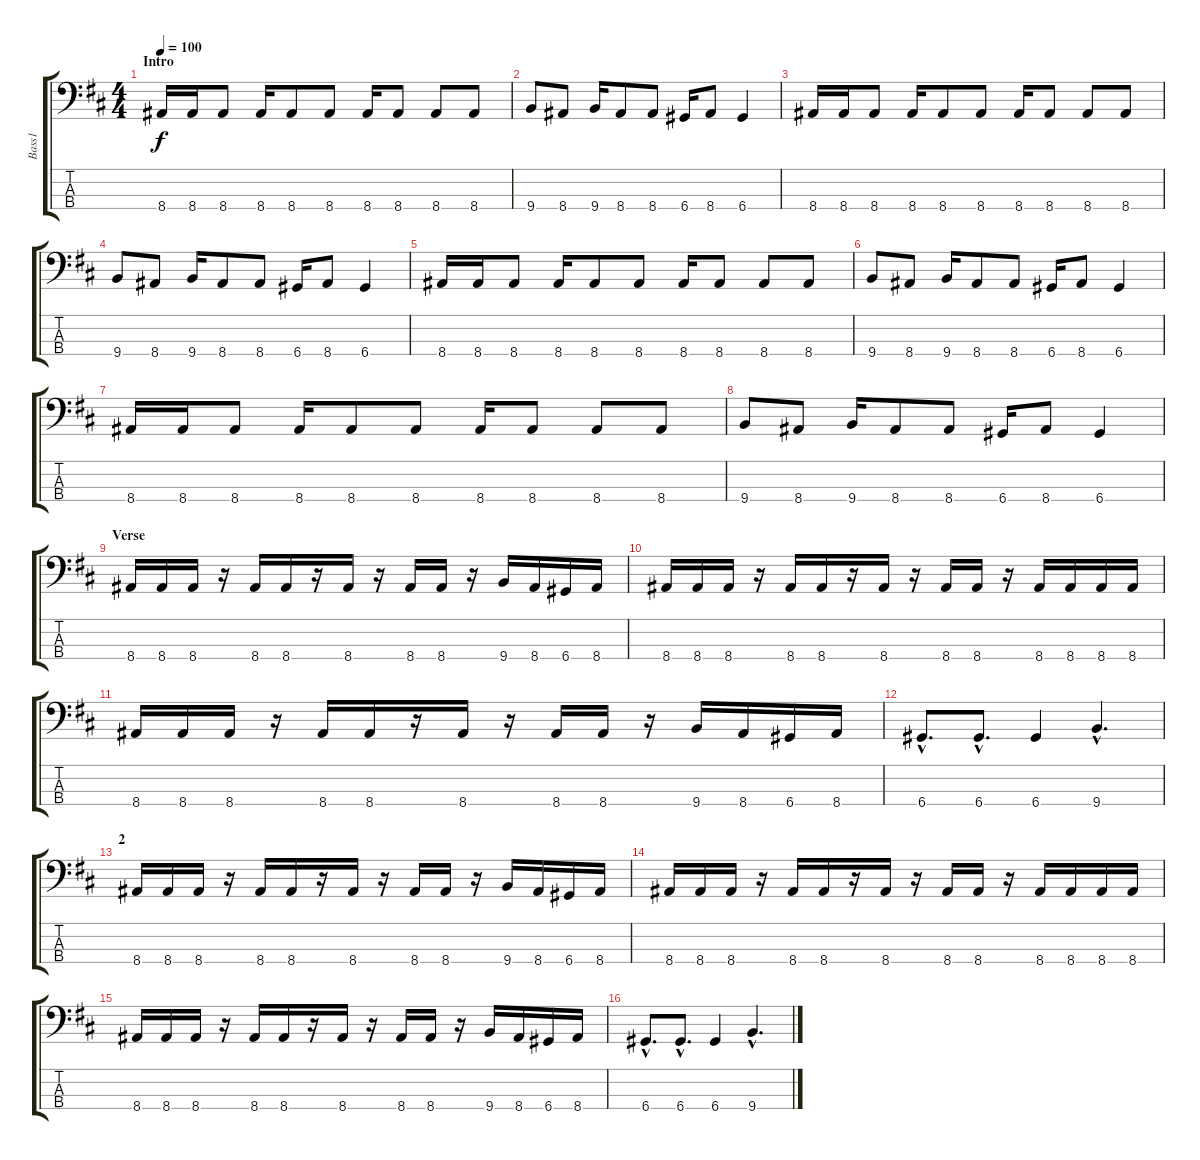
\track ("Bass1" "Bass1") {instrument electricbassfinger}
\staff {score tabs}
\tuning (G2 D2 A1 D1) {hide}
\ts (4 4)
\section ("" "Intro")
\tempo 100
\clef f4
\ks d
8.4.16{dy f instrument electricbassfinger} 8.4.16 8.4.8 8.4.16 8.4.8 8.4.8 8.4.16 8.4.8 8.4.8 8.4.8 |
9.4.8 8.4.8 9.4.16 8.4.8 8.4.8 6.4.16 8.4.8 6.4.4 |
8.4.16 8.4.16 8.4.8 8.4.16 8.4.8 8.4.8 8.4.16 8.4.8 8.4.8 8.4.8 |
9.4.8 8.4.8 9.4.16 8.4.8 8.4.8 6.4.16 8.4.8 6.4.4 |
8.4.16 8.4.16 8.4.8 8.4.16 8.4.8 8.4.8 8.4.16 8.4.8 8.4.8 8.4.8 |
9.4.8 8.4.8 9.4.16 8.4.8 8.4.8 6.4.16 8.4.8 6.4.4 |
8.4.16 8.4.16 8.4.8 8.4.16 8.4.8 8.4.8 8.4.16 8.4.8 8.4.8 8.4.8 |
9.4.8 8.4.8 9.4.16 8.4.8 8.4.8 6.4.16 8.4.8 6.4.4 |
\section ("" "Verse")
8.4.16 8.4.16 8.4.16 r.16 8.4.16 8.4.16 r.16 8.4.16 r.16 8.4.16 8.4.16 r.16 9.4.16 8.4.16 6.4.16 8.4.16 |
8.4.16 8.4.16 8.4.16 r.16 8.4.16 8.4.16 r.16 8.4.16 r.16 8.4.16 8.4.16 r.16 8.4.16 8.4.16 8.4.16 8.4.16 |
8.4.16 8.4.16 8.4.16 r.16 8.4.16 8.4.16 r.16 8.4.16 r.16 8.4.16 8.4.16 r.16 9.4.16 8.4.16 6.4.16 8.4.16 |
6.4{hac}.8{d} 6.4{hac}.8{d} 6.4.4 9.4{hac}.4{d} |
\section ("" "2")
8.4.16 8.4.16 8.4.16 r.16 8.4.16 8.4.16 r.16 8.4.16 r.16 8.4.16 8.4.16 r.16 9.4.16 8.4.16 6.4.16 8.4.16 |
8.4.16 8.4.16 8.4.16 r.16 8.4.16 8.4.16 r.16 8.4.16 r.16 8.4.16 8.4.16 r.16 8.4.16 8.4.16 8.4.16 8.4.16 |
8.4.16 8.4.16 8.4.16 r.16 8.4.16 8.4.16 r.16 8.4.16 r.16 8.4.16 8.4.16 r.16 9.4.16 8.4.16 6.4.16 8.4.16 |
6.4{hac}.8{d} 6.4{hac}.8{d} 6.4.4 9.4{hac}.4{d}
